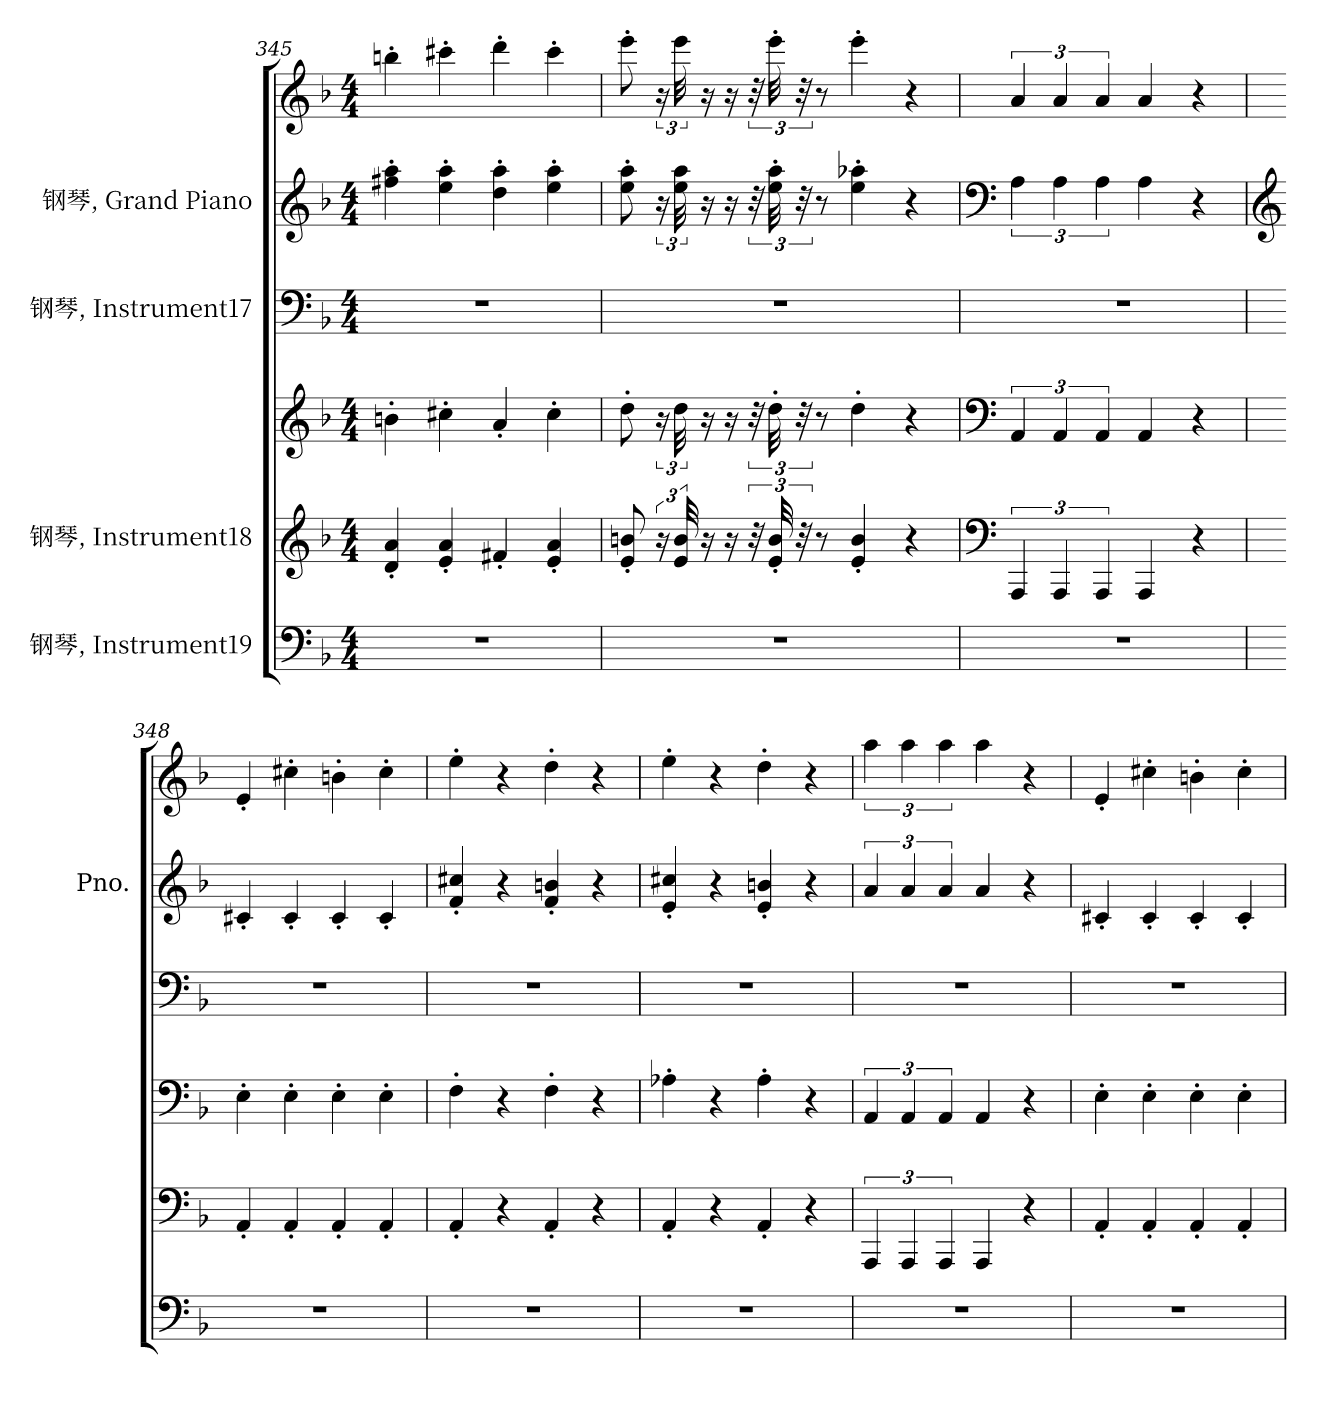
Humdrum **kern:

**kern	**kern	**kern	**kern	**kern	**kern
*part4	*part3	*part3	*part2	*part1	*part1
*staff6	*staff5	*staff4	*staff3	*staff2	*staff1
*I"钢琴, Instrument19	*I"钢琴, Instrument18	*	*I"钢琴, Instrument17	*I"钢琴, Grand Piano	*
*	*	*	*	*I'Pno.	*
!!LO:LB:g=z
*clefF4	*clefG2	*clefG2	*clefF4	*clefG2	*clefG2
*k[b-]	*k[b-]	*k[b-]	*k[b-]	*k[b-]	*k[b-]
*M4/4	*M4/4	*M4/4	*M4/4	*M4/4	*M4/4
=345	=345	=345	=345	=345	=345
1r	4d/' 4a/'	4bn'\	1r	4ff#X\' 4aa\'	4bbn'\
.	4e/' 4a/'	4cc#X'\	.	4ee\' 4aa\'	4ccc#X'\
.	4f#X'/	4a'/	.	4dd\' 4aa\'	4ddd'\
.	4e/' 4a/'	4cc#'\	.	4ee\' 4aa\'	4ccc#'\
=346	=346	=346	=346	=346	=346
1r	8e/' 8bn/'	8dd'\	1r	8ee\' 8aa\'	8eee'\
.	24r	24r	.	24r	24r
.	48e/ 48b/	48dd\	.	48ee\ 48aa\	48eee\
.	16r	16r	.	16r	16r
.	16r	16r	.	16r	16r
.	48r	48r	.	48r	48r
.	48e/' 48b/'	48dd'\	.	48ee\' 48aa\'	48eee'\
.	48r	48r	.	48r	48r
.	8r	8r	.	8r	8r
.	4e/' 4b/'	4dd'\	.	4ee\' 4aa-X\'	4eee'\
.	4r	4r	.	4r	4r
=347	=347	=347	=347	=347	=347
*	*clefF4	*clefF4	*	*clefF4	*
1r	6AAA/	6AA/	1r	6A\	6a/
.	6AAA/	6AA/	.	6A\	6a/
.	6AAA/	6AA/	.	6A\	6a/
.	4AAA/	4AA/	.	4A\	4a/
.	4r	4r	.	4r	4r
=348	=348	=348	=348	=348	=348
*	*	*	*	*clefG2	*
1r	4AA'/	4E'\	1r	4c#X'/	4e'/
.	4AA'/	4E'\	.	4c#'/	4cc#X'\
.	4AA'/	4E'\	.	4c#'/	4bn'\
.	4AA'/	4E'\	.	4c#'/	4cc#'\
!!LO:PB:g=z
=349	=349	=349	=349	=349	=349
1r	4AA'/	4F'\	1r	4f/' 4cc#X/'	4ee'\
.	4r	4r	.	4r	4r
.	4AA'/	4F'\	.	4f/' 4bn/'	4dd'\
.	4r	4r	.	4r	4r
=350	=350	=350	=350	=350	=350
1r	4AA'/	4A-X'\	1r	4e/' 4cc#X/'	4ee'\
.	4r	4r	.	4r	4r
.	4AA'/	4A-'\	.	4e/' 4bn/'	4dd'\
.	4r	4r	.	4r	4r
=351	=351	=351	=351	=351	=351
1r	6AAA/	6AA/	1r	6a/	6aa\
.	6AAA/	6AA/	.	6a/	6aa\
.	6AAA/	6AA/	.	6a/	6aa\
.	4AAA/	4AA/	.	4a/	4aa\
.	4r	4r	.	4r	4r
=352	=352	=352	=352	=352	=352
1r	4AA'/	4E'\	1r	4c#X'/	4e'/
.	4AA'/	4E'\	.	4c#'/	4cc#X'\
.	4AA'/	4E'\	.	4c#'/	4bn'\
.	4AA'/	4E'\	.	4c#'/	4cc#'\
=	=	=	=	=	=
*-	*-	*-	*-	*-	*-
